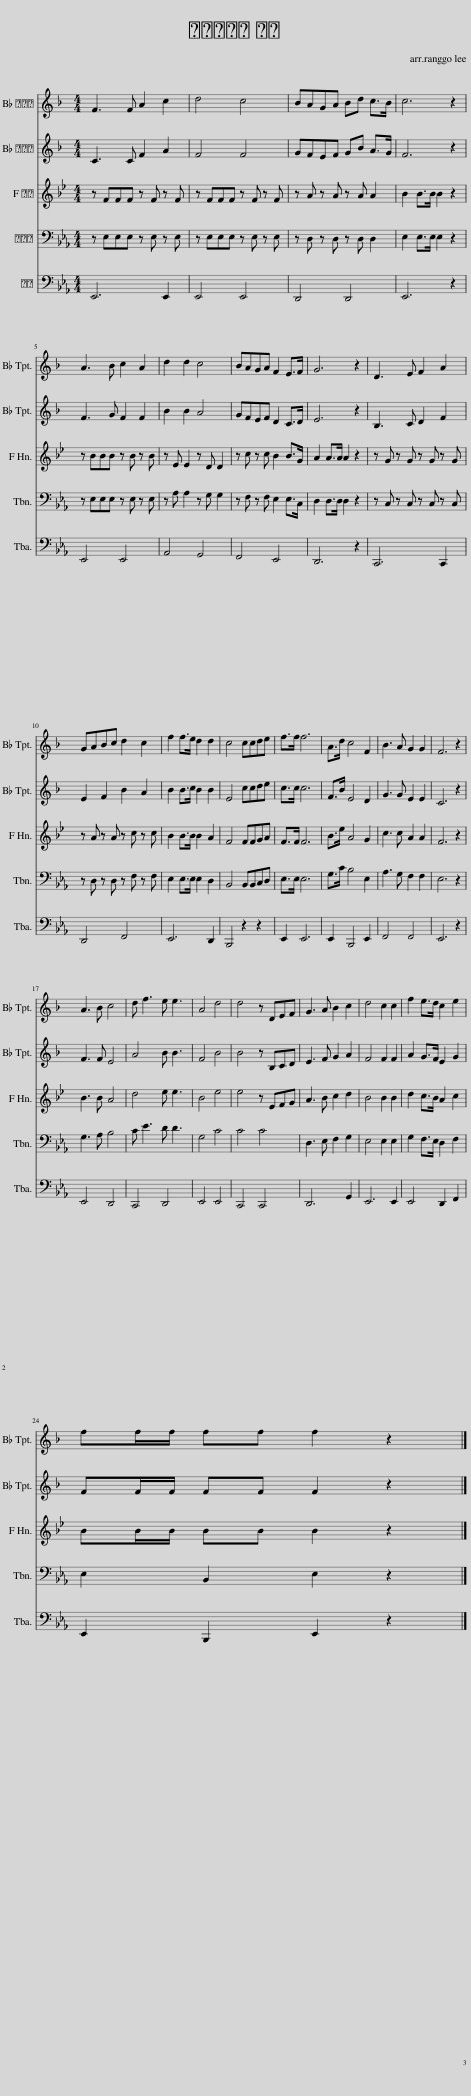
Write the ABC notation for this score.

X:1
%%score 1 2 3 4 5
L:1/8
M:4/4
I:linebreak $
K:Eb
V:1 treble transpose=-2
V:2 treble transpose=-2
V:3 treble transpose=-7
V:4 bass
V:5 bass
V:1
[K:F] F3 F A2 c2 | d4 c4 | BAGA Bd c>B | c6 z2 |$ A3 B c2 A2 | %5
 d2 d2 c4 | BAGA F2 E>F | G6 z2 | D3 E F2 A2 |$ GABc d2 c2 | %10
 f2 f>e d2 d2 | c4 ccde | f>f f6 | A>d c4 F2 | B3 A G2 G2 | %15
 F6 z2 |$ A3 B c4 | d f3 e e3 | A4 d4 | d4 z DEF | %20
 G3 A B2 c2 | d4 c2 c2 | f2 e>d c2 e2 |$ ff/f/ ff f2 z2 |] %24
V:2
[K:F] C3 C F2 A2 | F4 F4 | GFEF GB A>G | F6 z2 |$ F3 G F2 F2 | %5
 B2 B2 A4 | GFEF D2 C>D | E6 z2 | B,3 C D2 F2 |$ E2 F2 B2 A2 | %10
 B2 B>c B2 B2 | E4 ccde | c>c c6 | F>B E4 D2 | G3 G E2 E2 | %15
 C6 z2 |$ F3 F E4 | A4 B B3 | F4 B4 | B4 z B,CD | %20
 E3 F G2 A2 | F4 F2 F2 | A2 G>F E2 G2 |$ FF/F/ FF F2 z2 |] %24
V:3
[K:Bb] z FFF z F z F | z FFF z F z F | z A z A z A A2 | B2 B>B B2 z2 |$ z BBB z B z B | %5
 z E E2 z D D2 | z c z c B2 B>G | A2 A>A A2 z2 | z G z G z G z G |$ z A z A z c z c | %10
 B2 B>B B2 A2 | F4 FFGA | F>F F6 | B>e A4 G2 | c3 c A2 A2 | %15
 F6 z2 |$ B3 B A4 | d4 e e3 | B4 e4 | e4 z EFG | %20
 A3 B c2 d2 | B4 B2 B2 | d2 c>B A2 c2 |$ BB/B/ BB B2 z2 |] %24
V:4
 z E,E,E, z E, z E, | z E,E,E, z E, z E, | z D, z D, z D, D,2 | E,2 E,>E, E,2 z2 |$ z E,E,E, z E, z E, | %5
 z A, A,2 z G, G,2 | z F, z F, E,2 E,>C, | D,2 D,>D, D,2 z2 | z C, z C, z C, z C, |$ z D, z D, z F, z F, | %10
 E,2 E,>E, E,2 D,2 | B,,4 B,,B,,C,D, | E,>E, E,6 | G,>C B,4 E,2 | A,3 G, F,2 F,2 | %15
 E,6 z2 |$ G,3 A, B,4 | C E3 D D3 | G,4 C4 | C4 C4 | %20
 D,3 E, F,2 G,2 | E,4 E,2 E,2 | G,2 F,>E, D,2 F,2 |$ E,2 B,,2 E,2 z2 |] %24
V:5
 E,,6 E,,2 | E,,4 E,,4 | D,,4 D,,4 | E,,6 z2 |$ E,,4 E,,4 | %5
 A,,4 G,,4 | F,,4 E,,4 | D,,6 z2 | C,,6 C,,2 |$ D,,4 F,,4 | %10
 E,,6 D,,2 | B,,,4 z2 z2 | E,,2 E,,6 | E,,2 B,,,4 E,,2 | F,,4 F,,4 | %15
 E,,6 z2 |$ E,,4 D,,4 | C,,4 D,,4 | E,,4 E,,4 | C,,4 C,,4 | %20
 D,,6 G,,2 | E,,6 E,,2 | E,,4 D,,2 F,,2 |$ E,,2 B,,,2 E,,2 z2 |] %24
